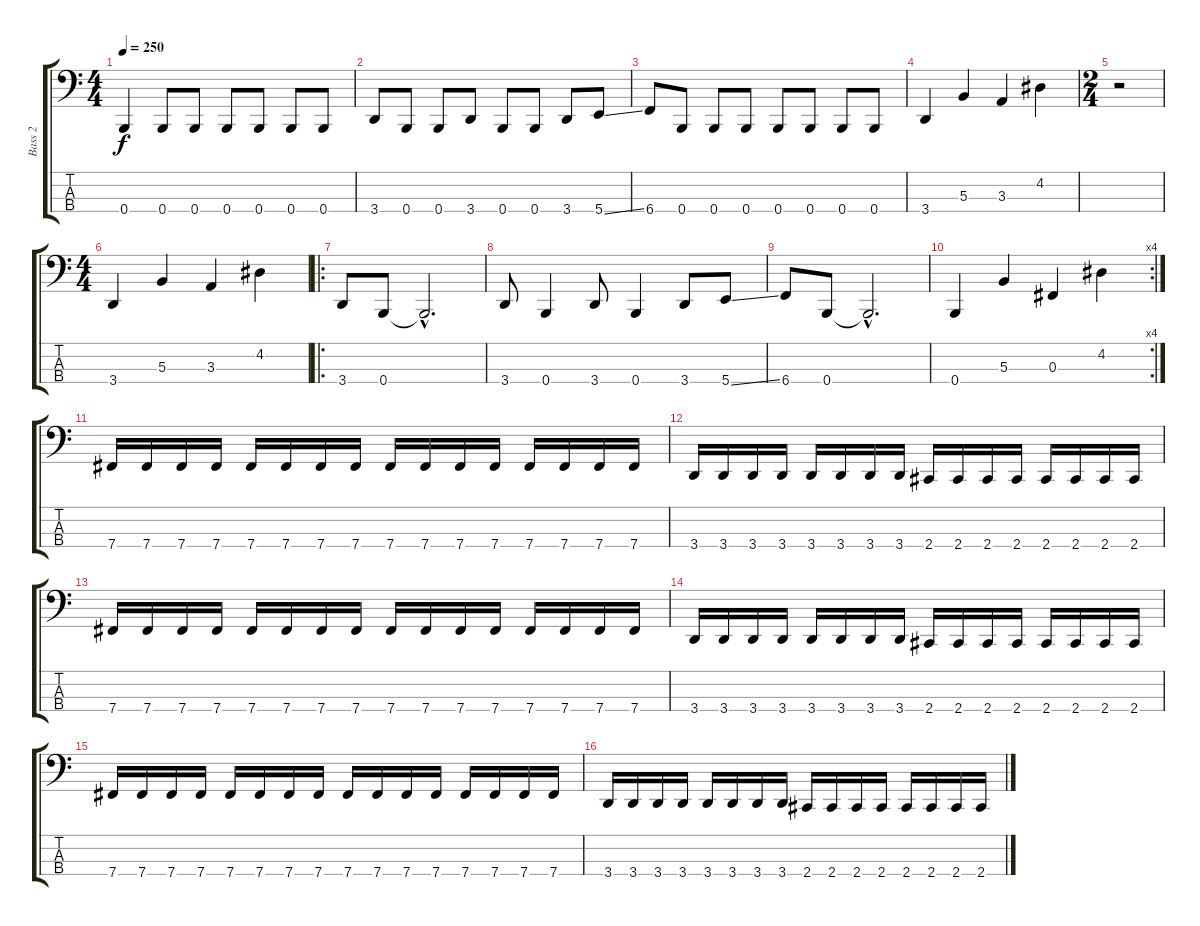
\track ("Bass 2" "Bass 2") {instrument electricbassfinger}
\staff {score tabs}
\tuning (E2 B1 Gb1 B0) {hide}
\ts (4 4)
\tempo 250
\clef f4
\ks c
0.4.4{dy f} 0.4.8 0.4.8 0.4.8 0.4.8 0.4.8 0.4.8 |
3.4.8 0.4.8 0.4.8 3.4.8 0.4.8 0.4.8 3.4.8 5.4{ss}.8 |
6.4.8 0.4.8 0.4.8 0.4.8 0.4.8 0.4.8 0.4.8 0.4.8 |
3.4.4 5.3.4 3.3.4 4.2.4 |
\ts (2 4)
r.2 |
\ts (4 4)
3.4.4 5.3.4 3.3.4 4.2.4 |
\ro
3.4.8 0.4.8 0.4{hac t}.2{d} |
3.4.8 0.4.4 3.4.8 0.4.4 3.4.8 5.4{ss}.8 |
6.4.8 0.4.8 0.4{hac t}.2{d} |
\rc 4
0.4.4 5.3.4 0.3.4 4.2.4 |
7.4.16 7.4.16 7.4.16 7.4.16 7.4.16 7.4.16 7.4.16 7.4.16 7.4.16 7.4.16 7.4.16 7.4.16 7.4.16 7.4.16 7.4.16 7.4.16 |
3.4.16 3.4.16 3.4.16 3.4.16 3.4.16 3.4.16 3.4.16 3.4.16 2.4.16 2.4.16 2.4.16 2.4.16 2.4.16 2.4.16 2.4.16 2.4.16 |
7.4.16 7.4.16 7.4.16 7.4.16 7.4.16 7.4.16 7.4.16 7.4.16 7.4.16 7.4.16 7.4.16 7.4.16 7.4.16 7.4.16 7.4.16 7.4.16 |
3.4.16 3.4.16 3.4.16 3.4.16 3.4.16 3.4.16 3.4.16 3.4.16 2.4.16 2.4.16 2.4.16 2.4.16 2.4.16 2.4.16 2.4.16 2.4.16 |
7.4.16 7.4.16 7.4.16 7.4.16 7.4.16 7.4.16 7.4.16 7.4.16 7.4.16 7.4.16 7.4.16 7.4.16 7.4.16 7.4.16 7.4.16 7.4.16 |
3.4.16 3.4.16 3.4.16 3.4.16 3.4.16 3.4.16 3.4.16 3.4.16 2.4.16 2.4.16 2.4.16 2.4.16 2.4.16 2.4.16 2.4.16 2.4.16
